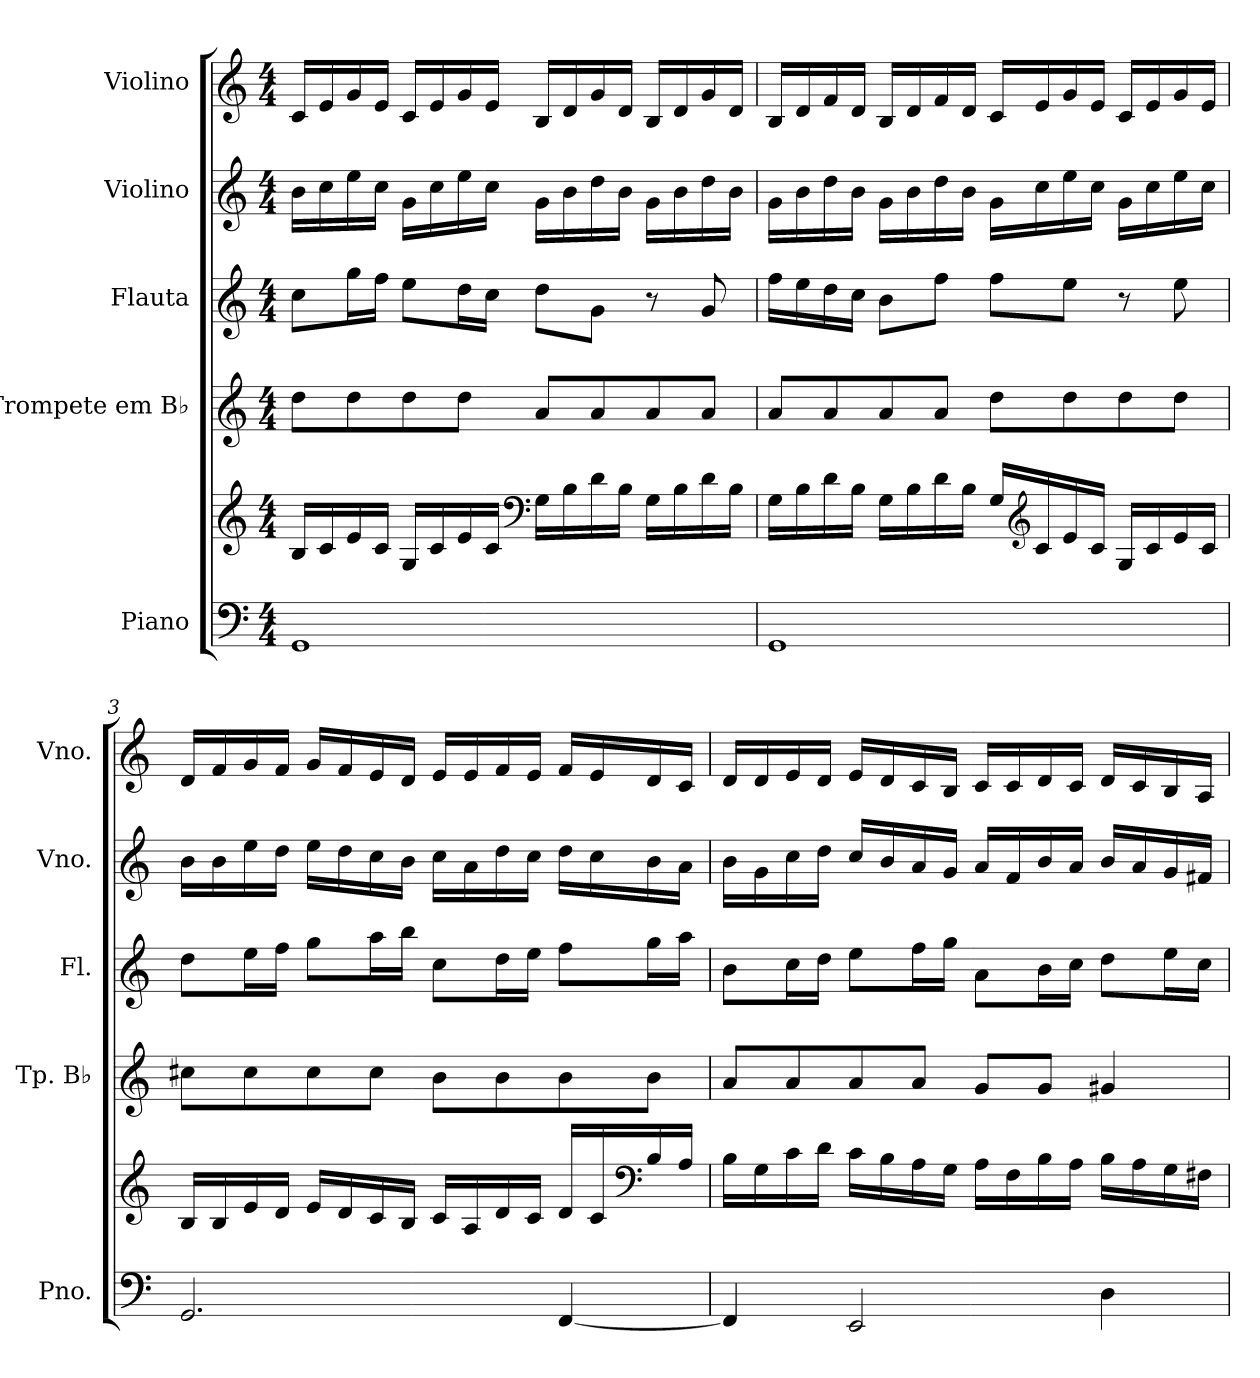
**kern	**kern	**kern	**kern	**kern	**kern
*part5	*part5	*part4	*part3	*part2	*part1
*staff6	*staff5	*staff4	*staff3	*staff2	*staff1
*I"Piano	*	*I"Trompete em B♭	*I"Flauta	*I"Violino	*I"Violino
*I'Pno.	*	*I'Tp. B♭	*I'Fl.	*I'Vno.	*I'Vno.
*clefF4	*clefG2	*clefG2	*clefG2	*clefG2	*clefG2
*	*	*ITrd1c2	*	*	*
*k[]	*k[]	*k[b-e-]	*k[]	*k[]	*k[]
*M4/4	*M4/4	*M4/4	*M4/4	*M4/4	*M4/4
*MM40	*MM40	*MM40	*MM40	*MM40	*MM40
=1	=1	=1	=1	=1	=1
1GG	16B/LL	8cc\L	8cc\L	16b\LL	16c/LL
.	16c/	.	.	16cc\	16e/
.	16e/	8cc\	16gg\L	16ee\	16g/
.	16c/JJ	.	16ff\JJ	16cc\JJ	16e/JJ
.	16G/LL	8cc\	8ee\L	16g\LL	16c/LL
.	16c/	.	.	16cc\	16e/
.	16e/	8cc\J	16dd\L	16ee\	16g/
.	16c/JJ	.	16cc\JJ	16cc\JJ	16e/JJ
*	*clefF4	*	*	*	*
.	16G\LL	8g/L	8dd\L	16g\LL	16B/LL
.	16B\	.	.	16b\	16d/
.	16d\	8g/	8g\J	16dd\	16g/
.	16B\JJ	.	.	16b\JJ	16d/JJ
.	16G\LL	8g/	8r	16g\LL	16B/LL
.	16B\	.	.	16b\	16d/
.	16d\	8g/J	8g/	16dd\	16g/
.	16B\JJ	.	.	16b\JJ	16d/JJ
!!LO:LB:g=z
=2	=2	=2	=2	=2	=2
1GG	16G\LL	8g/L	16ff\LL	16g\LL	16B/LL
.	16B\	.	16ee\	16b\	16d/
.	16d\	8g/	16dd\	16dd\	16f/
.	16B\JJ	.	16cc\JJ	16b\JJ	16d/JJ
.	16G\LL	8g/	8b\L	16g\LL	16B/LL
.	16B\	.	.	16b\	16d/
.	16d\	8g/J	8ff\J	16dd\	16f/
.	16B\JJ	.	.	16b\JJ	16d/JJ
.	16G/LL	8cc\L	8ff\L	16g\LL	16c/LL
*	*clefG2	*	*	*	*
.	16c/	.	.	16cc\	16e/
.	16e/	8cc\	8ee\J	16ee\	16g/
.	16c/JJ	.	.	16cc\JJ	16e/JJ
.	16G/LL	8cc\	8r	16g\LL	16c/LL
.	16c/	.	.	16cc\	16e/
.	16e/	8cc\J	8ee\	16ee\	16g/
.	16c/JJ	.	.	16cc\JJ	16e/JJ
=3	=3	=3	=3	=3	=3
2.GG/	16B/LL	8bn\L	8dd\L	16b\LL	16d/LL
.	16B/	.	.	16b\	16f/
.	16e/	8b\	16ee\L	16ee\	16g/
.	16d/JJ	.	16ff\JJ	16dd\JJ	16f/JJ
.	16e/LL	8b\	8gg\L	16ee\LL	16g/LL
.	16d/	.	.	16dd\	16f/
.	16c/	8b\J	16aa\L	16cc\	16e/
.	16B/JJ	.	16bb\JJ	16b\JJ	16d/JJ
.	16c/LL	8a\L	8cc\L	16cc\LL	16e/LL
.	16A/	.	.	16a\	16e/
.	16d/	8a\	16dd\L	16dd\	16f/
.	16c/JJ	.	16ee\JJ	16cc\JJ	16e/JJ
[4FF/	16d/LL	8a\	8ff\L	16dd\LL	16f/LL
.	16c/	.	.	16cc\	16e/
*	*clefF4	*	*	*	*
.	16B/	8a\J	16gg\L	16b\	16d/
.	16A/JJ	.	16aa\JJ	16a\JJ	16c/JJ
!!LO:PB:g=z
=4	=4	=4	=4	=4	=4
4FF/]	16B\LL	8g/L	8b\L	16b\LL	16d/LL
.	16G\	.	.	16g\	16d/
.	16c\	8g/	16cc\L	16cc\	16e/
.	16d\JJ	.	16dd\JJ	16dd\JJ	16d/JJ
2EE/	16c\LL	8g/	8ee\L	16cc/LL	16e/LL
.	16B\	.	.	16b/	16d/
.	16A\	8g/J	16ff\L	16a/	16c/
.	16G\JJ	.	16gg\JJ	16g/JJ	16B/JJ
.	16A\LL	8f/L	8a\L	16a/LL	16c/LL
.	16F\	.	.	16f/	16c/
.	16B\	8f/J	16b\L	16b/	16d/
.	16A\JJ	.	16cc\JJ	16a/JJ	16c/JJ
4D\	16B\LL	4f#X/	8dd\L	16b/LL	16d/LL
.	16A\	.	.	16a/	16c/
.	16G\	.	16ee\L	16g/	16B/
.	16F#X\JJ	.	16cc\JJ	16f#X/JJ	16A/JJ
=	=	=	=	=	=
*-	*-	*-	*-	*-	*-
